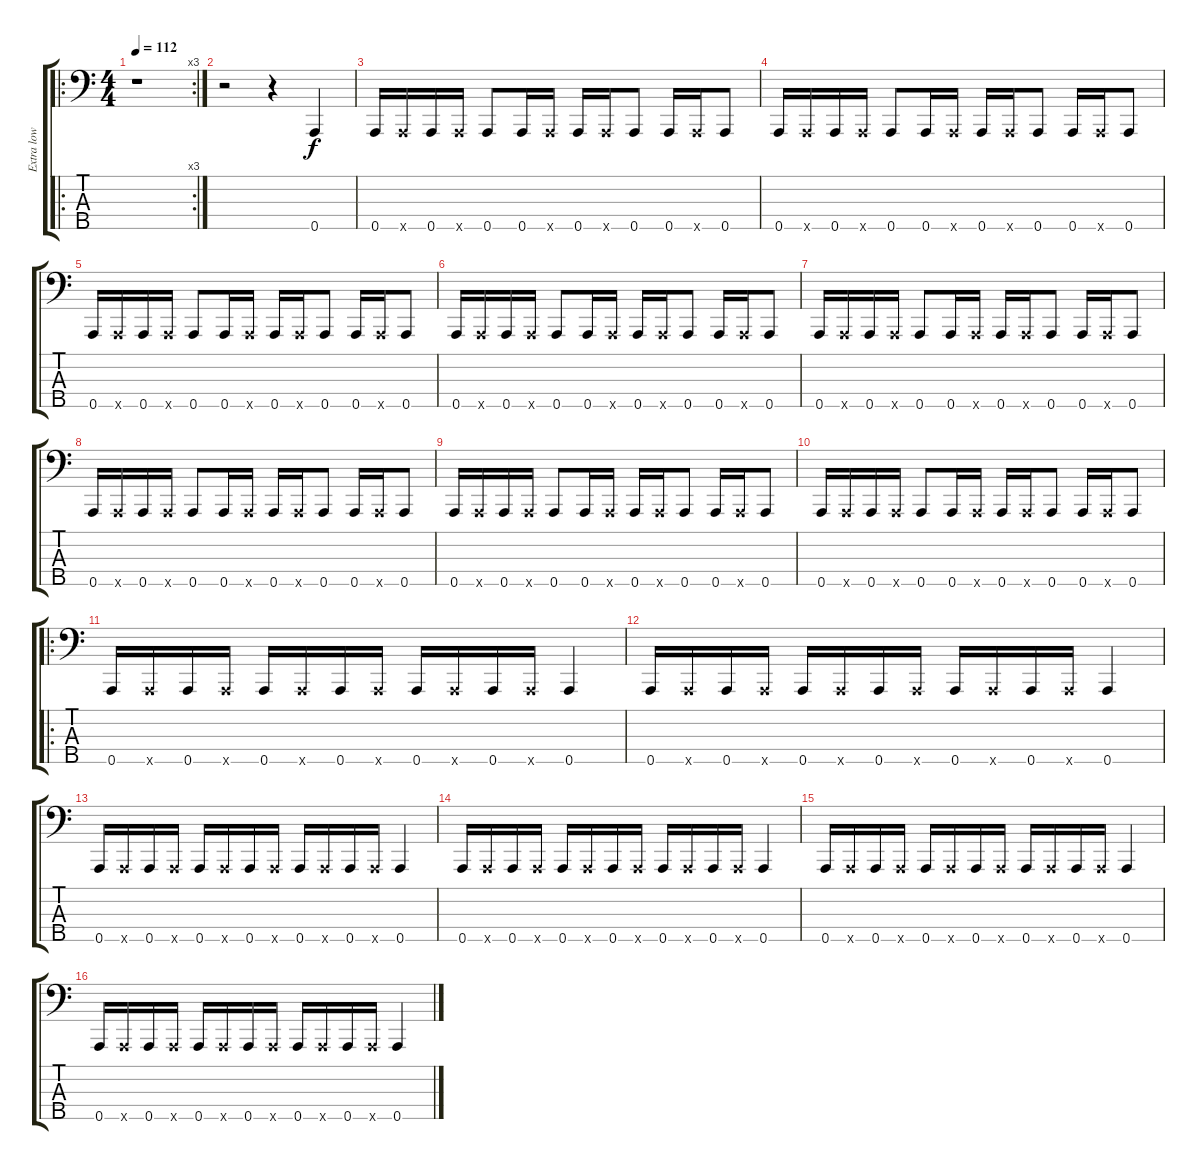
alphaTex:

\track ("Extra low sound" "Extra low ") {instrument electricbassfinger}
\staff {score tabs}
\tuning (F2 C2 G1 D1 A0) {hide}
\ro
\rc 3
\ts (4 4)
\tempo 112
\clef f4
\ks c
r.1{dy f instrument electricbassfinger} |
r.2 r.4 0.5.4 |
0.5.16 0.5{x}.16 0.5.16 0.5{x}.16 0.5.8 0.5.16 0.5{x}.16 0.5.16 0.5{x}.16 0.5.8 0.5.16 0.5{x}.16 0.5.8 |
0.5.16 0.5{x}.16 0.5.16 0.5{x}.16 0.5.8 0.5.16 0.5{x}.16 0.5.16 0.5{x}.16 0.5.8 0.5.16 0.5{x}.16 0.5.8 |
0.5.16 0.5{x}.16 0.5.16 0.5{x}.16 0.5.8 0.5.16 0.5{x}.16 0.5.16 0.5{x}.16 0.5.8 0.5.16 0.5{x}.16 0.5.8 |
0.5.16 0.5{x}.16 0.5.16 0.5{x}.16 0.5.8 0.5.16 0.5{x}.16 0.5.16 0.5{x}.16 0.5.8 0.5.16 0.5{x}.16 0.5.8 |
0.5.16 0.5{x}.16 0.5.16 0.5{x}.16 0.5.8 0.5.16 0.5{x}.16 0.5.16 0.5{x}.16 0.5.8 0.5.16 0.5{x}.16 0.5.8 |
0.5.16 0.5{x}.16 0.5.16 0.5{x}.16 0.5.8 0.5.16 0.5{x}.16 0.5.16 0.5{x}.16 0.5.8 0.5.16 0.5{x}.16 0.5.8 |
0.5.16 0.5{x}.16 0.5.16 0.5{x}.16 0.5.8 0.5.16 0.5{x}.16 0.5.16 0.5{x}.16 0.5.8 0.5.16 0.5{x}.16 0.5.8 |
0.5.16 0.5{x}.16 0.5.16 0.5{x}.16 0.5.8 0.5.16 0.5{x}.16 0.5.16 0.5{x}.16 0.5.8 0.5.16 0.5{x}.16 0.5.8 |
\ro
0.5.16 0.5{x}.16 0.5.16 0.5{x}.16 0.5.16 0.5{x}.16 0.5.16 0.5{x}.16 0.5.16 0.5{x}.16 0.5.16 0.5{x}.16 0.5.4 |
0.5.16 0.5{x}.16 0.5.16 0.5{x}.16 0.5.16 0.5{x}.16 0.5.16 0.5{x}.16 0.5.16 0.5{x}.16 0.5.16 0.5{x}.16 0.5.4 |
0.5.16 0.5{x}.16 0.5.16 0.5{x}.16 0.5.16 0.5{x}.16 0.5.16 0.5{x}.16 0.5.16 0.5{x}.16 0.5.16 0.5{x}.16 0.5.4 |
0.5.16 0.5{x}.16 0.5.16 0.5{x}.16 0.5.16 0.5{x}.16 0.5.16 0.5{x}.16 0.5.16 0.5{x}.16 0.5.16 0.5{x}.16 0.5.4 |
0.5.16 0.5{x}.16 0.5.16 0.5{x}.16 0.5.16 0.5{x}.16 0.5.16 0.5{x}.16 0.5.16 0.5{x}.16 0.5.16 0.5{x}.16 0.5.4 |
0.5.16 0.5{x}.16 0.5.16 0.5{x}.16 0.5.16 0.5{x}.16 0.5.16 0.5{x}.16 0.5.16 0.5{x}.16 0.5.16 0.5{x}.16 0.5.4
